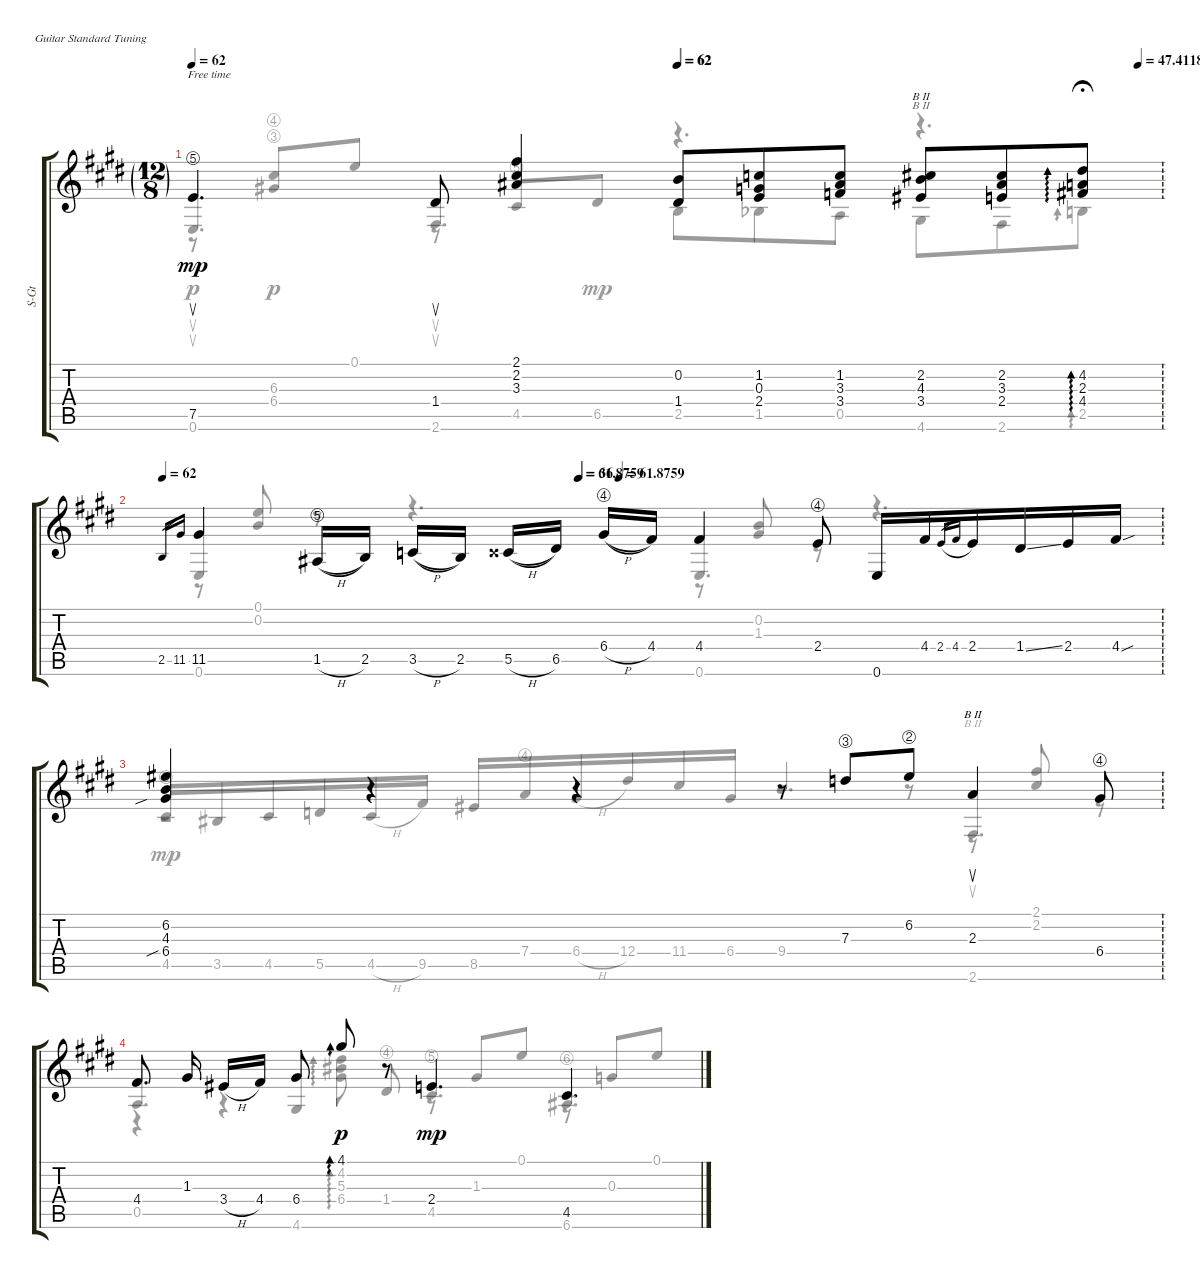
\defaultSystemsLayout 4
\bracketExtendMode groupsimilarinstruments
\track ("Steel Guitar" "S-Gt") {instrument acousticguitarsteel}
\staff {score tabs}
\tuning (E4 B3 G3 D3 A2 E2)
\voice
\ts (12 8)
\ft
\tempo 62
\tempo (62 0.5)
\tempo (62 0.500787)
\tempo (47.4118 0.975)
\clef g2
\ks e
7.5{string acc forcenatural}.4{d su dy mp beam Up} 1.4{acc #}.8{su beam Up} (3.3{acc #} 2.2{acc #} 2.1{acc #}).4{beam Up} (1.4{acc #} 0.2{acc forcenatural}).8{beam Up} (2.4{acc forcenatural} 0.3{acc forcenatural} 1.2{acc forcenatural}).8{beam Up} (3.4{acc forcenatural} 3.3{acc #} 1.2{acc forcenatural}).8{beam Up} (3.4{acc #} 2.2{acc #} 4.3{acc forcenatural}).8{barre (2 full) beam Up} (2.4{acc forcenatural} 3.3{acc #} 2.2{acc #}).8{beam Up} (4.4{acc #} 2.3{acc forcenatural} 4.2{acc #}).8{ad 0 fermata (medium 0.15) beam Up} |
\ft
\tempo (62 0.0015748)
\tempo (61.8759 0.416667)
\tempo (36 0.4175)
\tempo (61.8759 0.4575)
2.5{acc forcenatural}.16{gr beam Up} 11.5{acc #}.16{gr beam Up} 11.5{acc #}.4{beam Up} 1.5{string h acc #}.16{legatoorigin beam Up} 2.5{acc forcenatural}.16{beam Up} 3.5{h acc forcenatural}.16{legatoorigin beam Up} 2.5{acc forcenatural}.16{beam Up beam split} 5.5{h acc x}.16{legatoorigin beam Up} 6.5{acc #}.16{beam Up beam split} 6.4{string h acc #}.16{legatoorigin beam Up} 4.4{acc #}.16{beam Up} 4.4{acc #}.4{beam Up} 2.4{string acc forcenatural}.8{beam Up} 0.6{acc forcenatural}.16{beam Up} 4.4{acc #}.16{beam Up} 2.4{acc forcenatural}.16{gr legatoorigin beam Up} 4.4{acc #}.16{gr legatoorigin beam Up} 2.4{acc forcenatural}.16{beam Up} 1.4{ss acc #}.16{beam Up} 2.4{acc forcenatural}.16{beam Up} 4.4{sou acc #}.16{beam Up} |
\ft
(6.2{acc #} 4.3{acc forcenatural} 6.4{sib acc #}).4{beam Up} r.4{beam Up} r.4{beam Up} r.8{beam Up} 7.3{string acc forcenatural}.8{beam Up} 6.2{string acc #}.8{beam Up} 2.3{acc forcenatural}.4{su barre (2 full) beam Up} 6.4{string acc #}.8{beam Up} |
\ft
4.4{acc #}.8{d beam Up beam split} 1.3{acc #}.16{beam Up beam split} 3.4{h acc #}.16{beam Up} 4.4{acc #}.16{beam Up beam split} 6.4{acc #}.8{beam Up beam split} 4.1{acc #}.8{ad 0 dy p beam Up beam split} r.8{beam Up beam split} 2.4{acc forcenatural}.4{d dy mp beam Up} 4.5{acc #}.4{d beam Up}
\voice
\clef g2
\ottava regular
\simile none
\ks e
0.6{acc forcenatural}.4{d su dy p beam Up} 2.6{acc #}.4{d su beam Up} r.4{d beam Down} r.4{d barre (2 full) beam Down} |
0.6{acc forcenatural}.4{beam Up} r.8{beam Up} r.4{d beam Up} 0.6{acc forcenatural}.4{d beam Up} r.4{d beam Down} |
4.5{string acc #}.16{dy mp beam Up} 3.5{acc #}.16{beam Up} 4.5{acc #}.16{beam Up} 5.5{acc forcenatural}.16{beam Up} 4.5{h acc #}.16{beam Up} 9.5{acc #}.16{beam Up} 8.5{acc #}.16{beam Up} 7.4{string acc forcenatural}.16{beam Up} 6.4{h acc #}.16{beam Up} 12.4{acc forcenatural}.16{beam Up} 11.4{acc #}.16{fermata (medium 0.31) beam Up} 6.4{acc #}.16{beam Up} 9.4{acc forcenatural}.4{d beam Up} 2.6{acc #}.4{d su barre (2 full) beam Up} |
0.5{acc forcenatural}.4{d beam Up} 4.6{acc #}.4{beam Up} 1.4{string acc #}.8{beam Up} 4.5{string acc #}.4{d beam Up} 6.6{string acc #}.4{d beam Up}
\voice
\clef g2
\ottava regular
\simile none
\ks e
r.8{su dy p beam Up} (6.4{string acc #} 6.3{string acc #}).8{beam Down} 0.1{acc forcenatural}.8{beam Down} r.8{su beam Up} 4.5{string acc #}.8{beam Up} 6.5{acc #}.8{dy mp beam Up} 2.5{acc forcenatural}.8{beam Down} 1.5{acc b}.8{beam Down} 0.5{acc forcenatural}.8{beam Down} 4.6{acc #}.8{barre (2 full) beam Down} 2.6{acc #}.8{beam Down} 2.5{acc forcenatural}.8{ad 0 fermata (medium 0.15) beam Down} |
r.8{beam Up} (0.1{acc forcenatural} 0.2{acc forcenatural}).8{beam Down} r.8{beam Down} r.4{d beam Down} r.8{beam Up} (0.2{acc forcenatural} 1.3{acc #}).8{beam Up} r.8{beam Up} r.4{d beam Up} |
r.1{beam Up} r.8{beam Up} r.8{su barre (2 full) beam Up} (2.1{acc #} 2.2{acc #}).8{beam Down} r.8{beam Down} |
r.4{beam Up} r.4{beam Up} (6.4{acc #} 4.2{acc #} 5.3{acc #}).8{ad 0 beam Down} r.8{beam Down} r.8{beam Up} 1.3{acc #}.8{beam Down} 0.1{acc forcenatural}.8{beam Down} r.8{beam Up} 0.3{acc forcenatural}.8{beam Down} 0.1{acc forcenatural}.8{beam Down}
